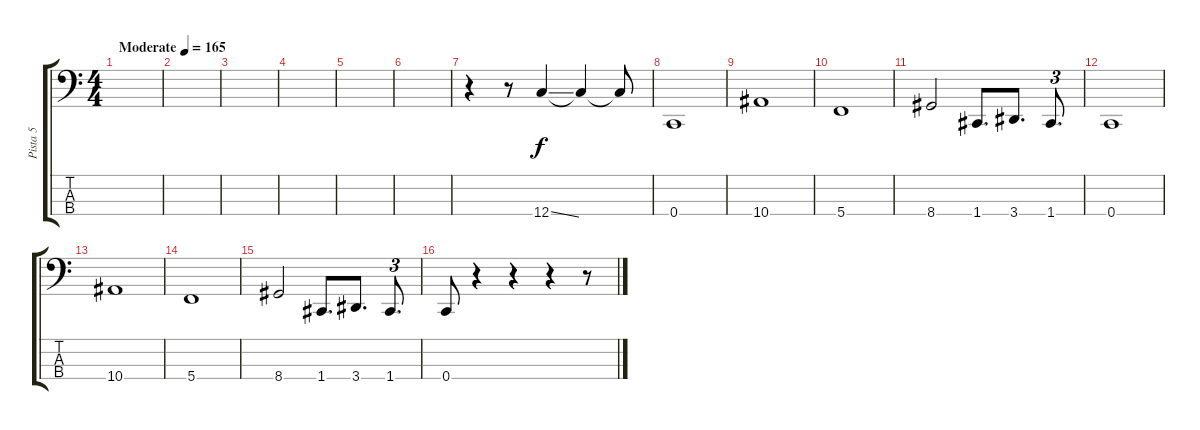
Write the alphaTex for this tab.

\track ("Pista 5" "Pista 5") {instrument electricbasspick}
\staff {score tabs}
\tuning (F2 C2 G1 C1) {hide}
\ts (4 4)
\tempo (165 "Moderate")
\clef f4
\ks c
|
|
|
|
|
|
r.4 r.8 12.4{ss}.4 12.4{t}.4 12.4{t}.8 |
0.4.1 |
10.4.1 |
5.4.1 |
8.4.2 1.4.8{d} 3.4.8{d} 1.4.8{d tu (3 2)} |
0.4.1 |
10.4.1 |
5.4.1 |
8.4.2 1.4.8{d} 3.4.8{d} 1.4.8{d tu (3 2)} |
0.4.8 r.4 r.4 r.4 r.8
